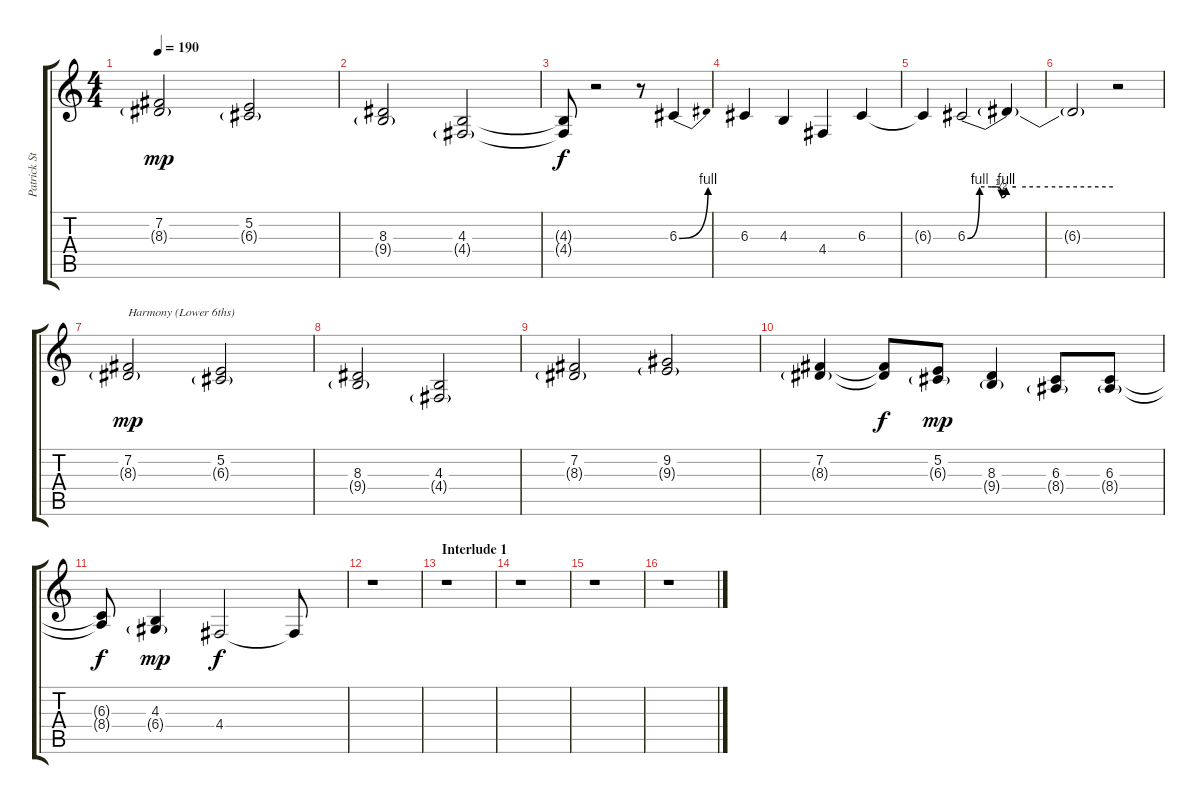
\track ("Patrick Stump (Lead Vocal and Harmonies)" "Patrick St") {instrument clarinet}
\staff {score tabs}
\tuning (E4 B3 G3 D3 A2 E2) {hide}
\ts (4 4)
\tempo 190
\clef g2
\ks c
(7.2 8.3{g}).2{dy mp} (5.2 6.3{g}).2 |
(8.3 9.4{g}).2 (4.3 4.4{g}).2 |
(4.3{t} 4.4{t}).8{dy f} r.2 r.8 6.3{be (bend 0 0 60 4)}.4 |
6.3.4 4.3.4 4.4.4 6.3.4 |
6.3{t}.4 6.3{be (custom 0 0 5 4 10 4 12 4 14 2 16 4 20 4 30 4 60 4)}.2 6.3{t}.4 |
6.3{t}.2 r.2 |
(7.2 8.3{g}).2{txt "Harmony (Lower 6ths)" dy mp} (5.2 6.3{g}).2 |
(8.3 9.4{g}).2 (4.3 4.4{g}).2 |
(7.2 8.3{g}).2 (9.2 9.3{g}).2 |
(7.2 8.3{g}).4 (7.2{t} 8.3{t}).8{dy f} (5.2 6.3{g}).8{dy mp} (8.3 9.4{g}).4 (6.3 8.4{g}).8 (6.3 8.4{g}).8 |
(6.3{t} 8.4{t}).8{dy f} (4.3 6.4{g}).4{dy mp} 4.4.2{dy f} 4.4{t}.8 |
r.1 |
\section ("" "Interlude 1")
r.1 |
r.1 |
r.1 |
r.1
